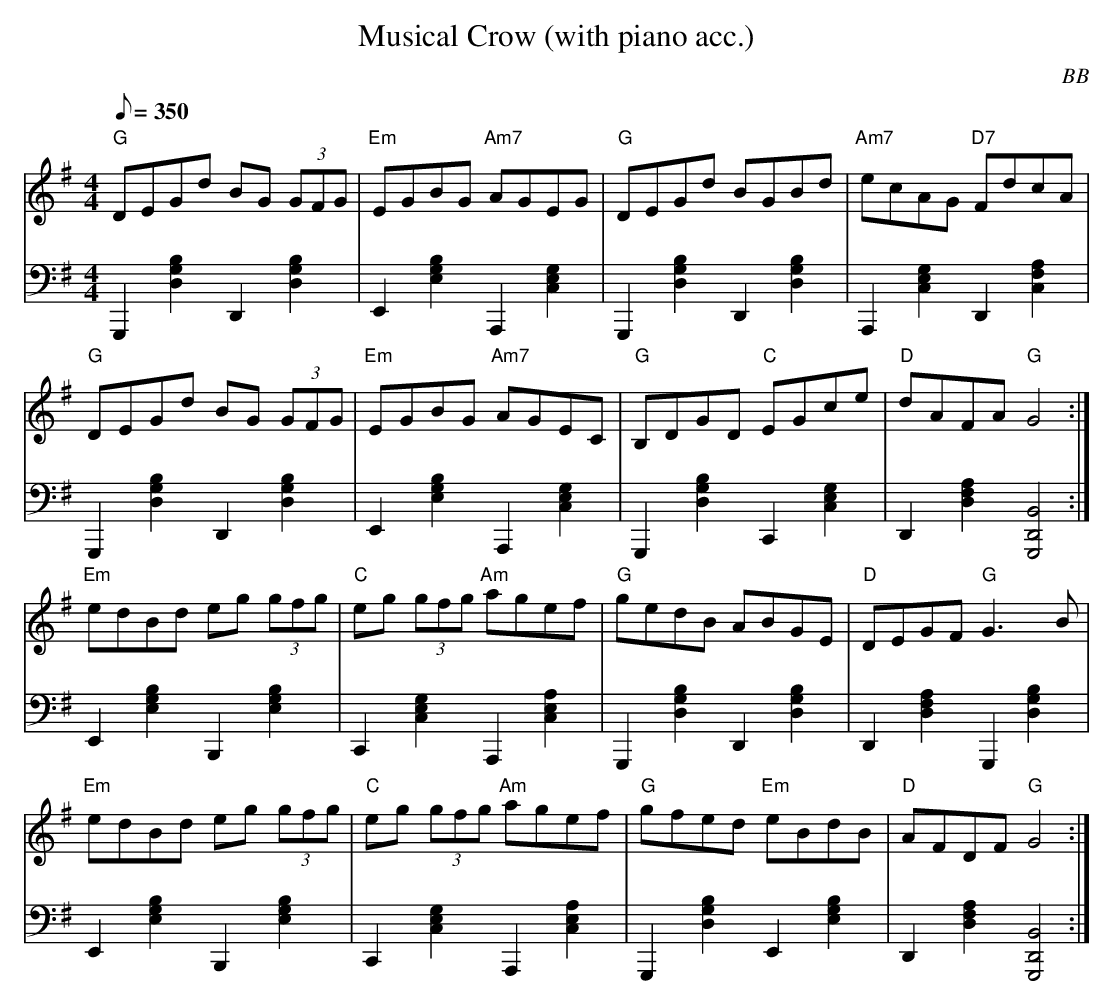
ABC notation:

X:1
T: Musical Crow (with piano acc.)
C: BB
Q: 1/8=350
M: 4/4
L: 1/8
V: 1 program 1 73 %flute
V: 2 volume=70 program 1 01 clef=bass m=D
K: G
[V:1] "G"DEGd BG (3GFG|"Em"EGBG "Am7"AGEG|"G"DEGd BGBd|"Am7"ecAG "D7"FdcA|
[V:2] G,,2[G2B2D2]D,2[G2B2D2]|E,2[E2B2G2]A,,2[G2C2E2]|G,,2[G2B2D2]D,2[G2B2D2]|\
A,,2[G2C2E2]D,2[A2C2F2]|
[V:1] "G"DEGd BG (3GFG|"Em"EGBG "Am7"AGEC|"G"B,DGD "C"EGce|"D"dAFA "G"G4 :|
[V:2] G,,2[G2B2D2]D,2[G2B2D2]|E,2[E2B2G2]A,,2[G2C2E2]|G,,2[G2B2D2]C,2[E2G2C2]|\
D,2[A2D2F2][G,,4B,4D,4] :|
[V:1] "Em"edBd eg (3gfg|"C"eg (3gfg "Am"agef|"G"gedB ABGE|"D"DEGF "G"G3 B|
[V:2] E,2[E2B2G2]B,,2[E2G2B2]|C,2[E2G2C2]A,,2[A2C2E2]|G,,2[G2B2D2]D,2[G2B2D2]|\
D,2[A2D2F2]G,,2[G2B2D2]|
[V:1] "Em"edBd eg (3gfg|"C"eg (3gfg "Am"agef|"G"gfed "Em"eBdB|"D"AFDF "G"G4 :|
[V:2] E,2[E2B2G2]B,,2[E2G2B2]|C,2[E2G2C2]A,,2[A2C2E2]|G,,2[G2B2D2]E,2[E2B2G2]|\
D,2[A2D2F2][G,,4B,4D,4]  :|
